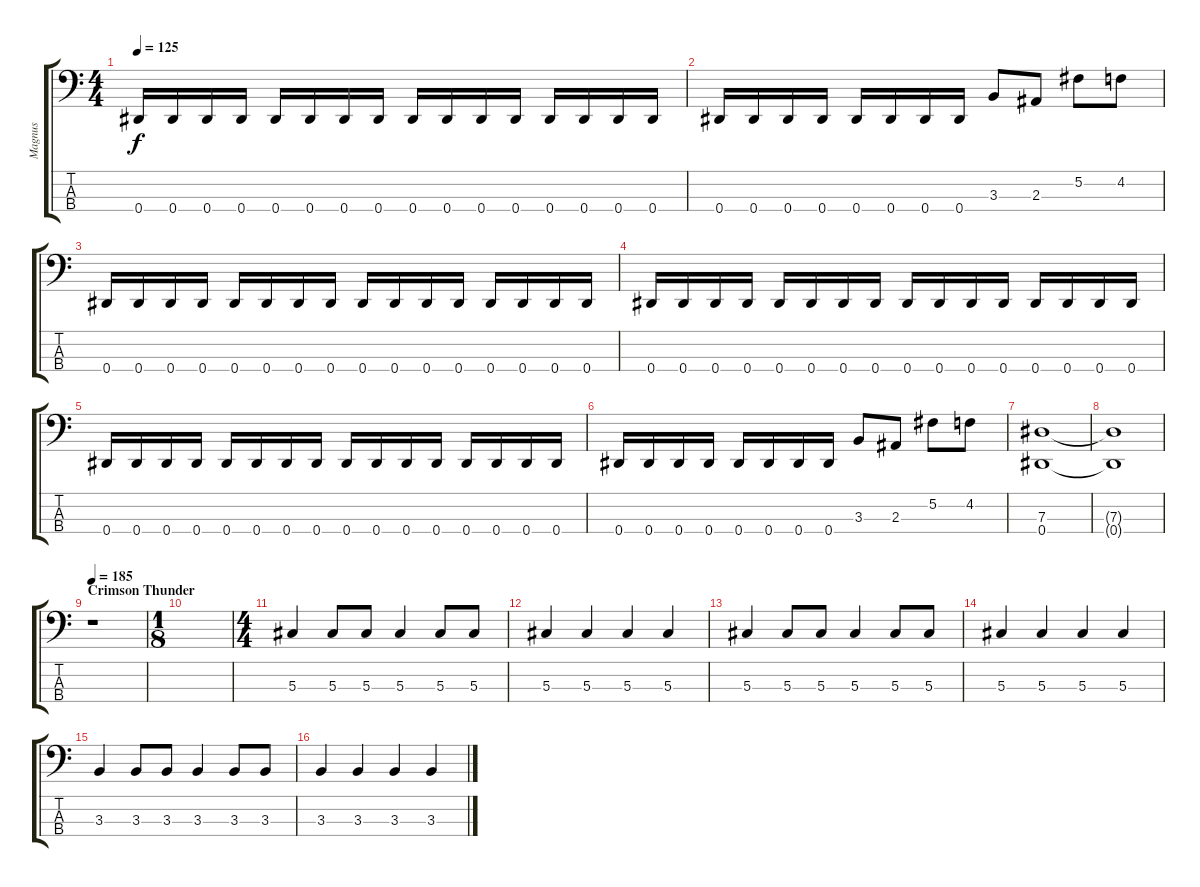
\track ("Magnus" "Magnus") {instrument electricbassfinger}
\staff {score tabs}
\tuning (Gb2 Db2 Ab1 Eb1) {hide}
\ts (4 4)
\tempo 125
\clef f4
\ks c
0.4.16{dy f} 0.4.16 0.4.16 0.4.16 0.4.16 0.4.16 0.4.16 0.4.16 0.4.16 0.4.16 0.4.16 0.4.16 0.4.16 0.4.16 0.4.16 0.4.16 |
0.4.16 0.4.16 0.4.16 0.4.16 0.4.16 0.4.16 0.4.16 0.4.16 3.3.8 2.3.8 5.2.8 4.2.8 |
0.4.16 0.4.16 0.4.16 0.4.16 0.4.16 0.4.16 0.4.16 0.4.16 0.4.16 0.4.16 0.4.16 0.4.16 0.4.16 0.4.16 0.4.16 0.4.16 |
0.4.16 0.4.16 0.4.16 0.4.16 0.4.16 0.4.16 0.4.16 0.4.16 0.4.16 0.4.16 0.4.16 0.4.16 0.4.16 0.4.16 0.4.16 0.4.16 |
0.4.16 0.4.16 0.4.16 0.4.16 0.4.16 0.4.16 0.4.16 0.4.16 0.4.16 0.4.16 0.4.16 0.4.16 0.4.16 0.4.16 0.4.16 0.4.16 |
0.4.16 0.4.16 0.4.16 0.4.16 0.4.16 0.4.16 0.4.16 0.4.16 3.3.8 2.3.8 5.2.8 4.2.8 |
(7.3 0.4).1 |
(7.3{t} 0.4{t}).1 |
\section ("" "Crimson Thunder")
\tempo 181
\tempo 185
r.1{volume 13} |
\ts (1 8)
|
\ts (4 4)
5.3.4 5.3.8 5.3.8 5.3.4 5.3.8 5.3.8 |
5.3.4 5.3.4 5.3.4 5.3.4 |
5.3.4 5.3.8 5.3.8 5.3.4 5.3.8 5.3.8 |
5.3.4 5.3.4 5.3.4 5.3.4 |
3.3.4 3.3.8 3.3.8 3.3.4 3.3.8 3.3.8 |
3.3.4 3.3.4 3.3.4 3.3.4
